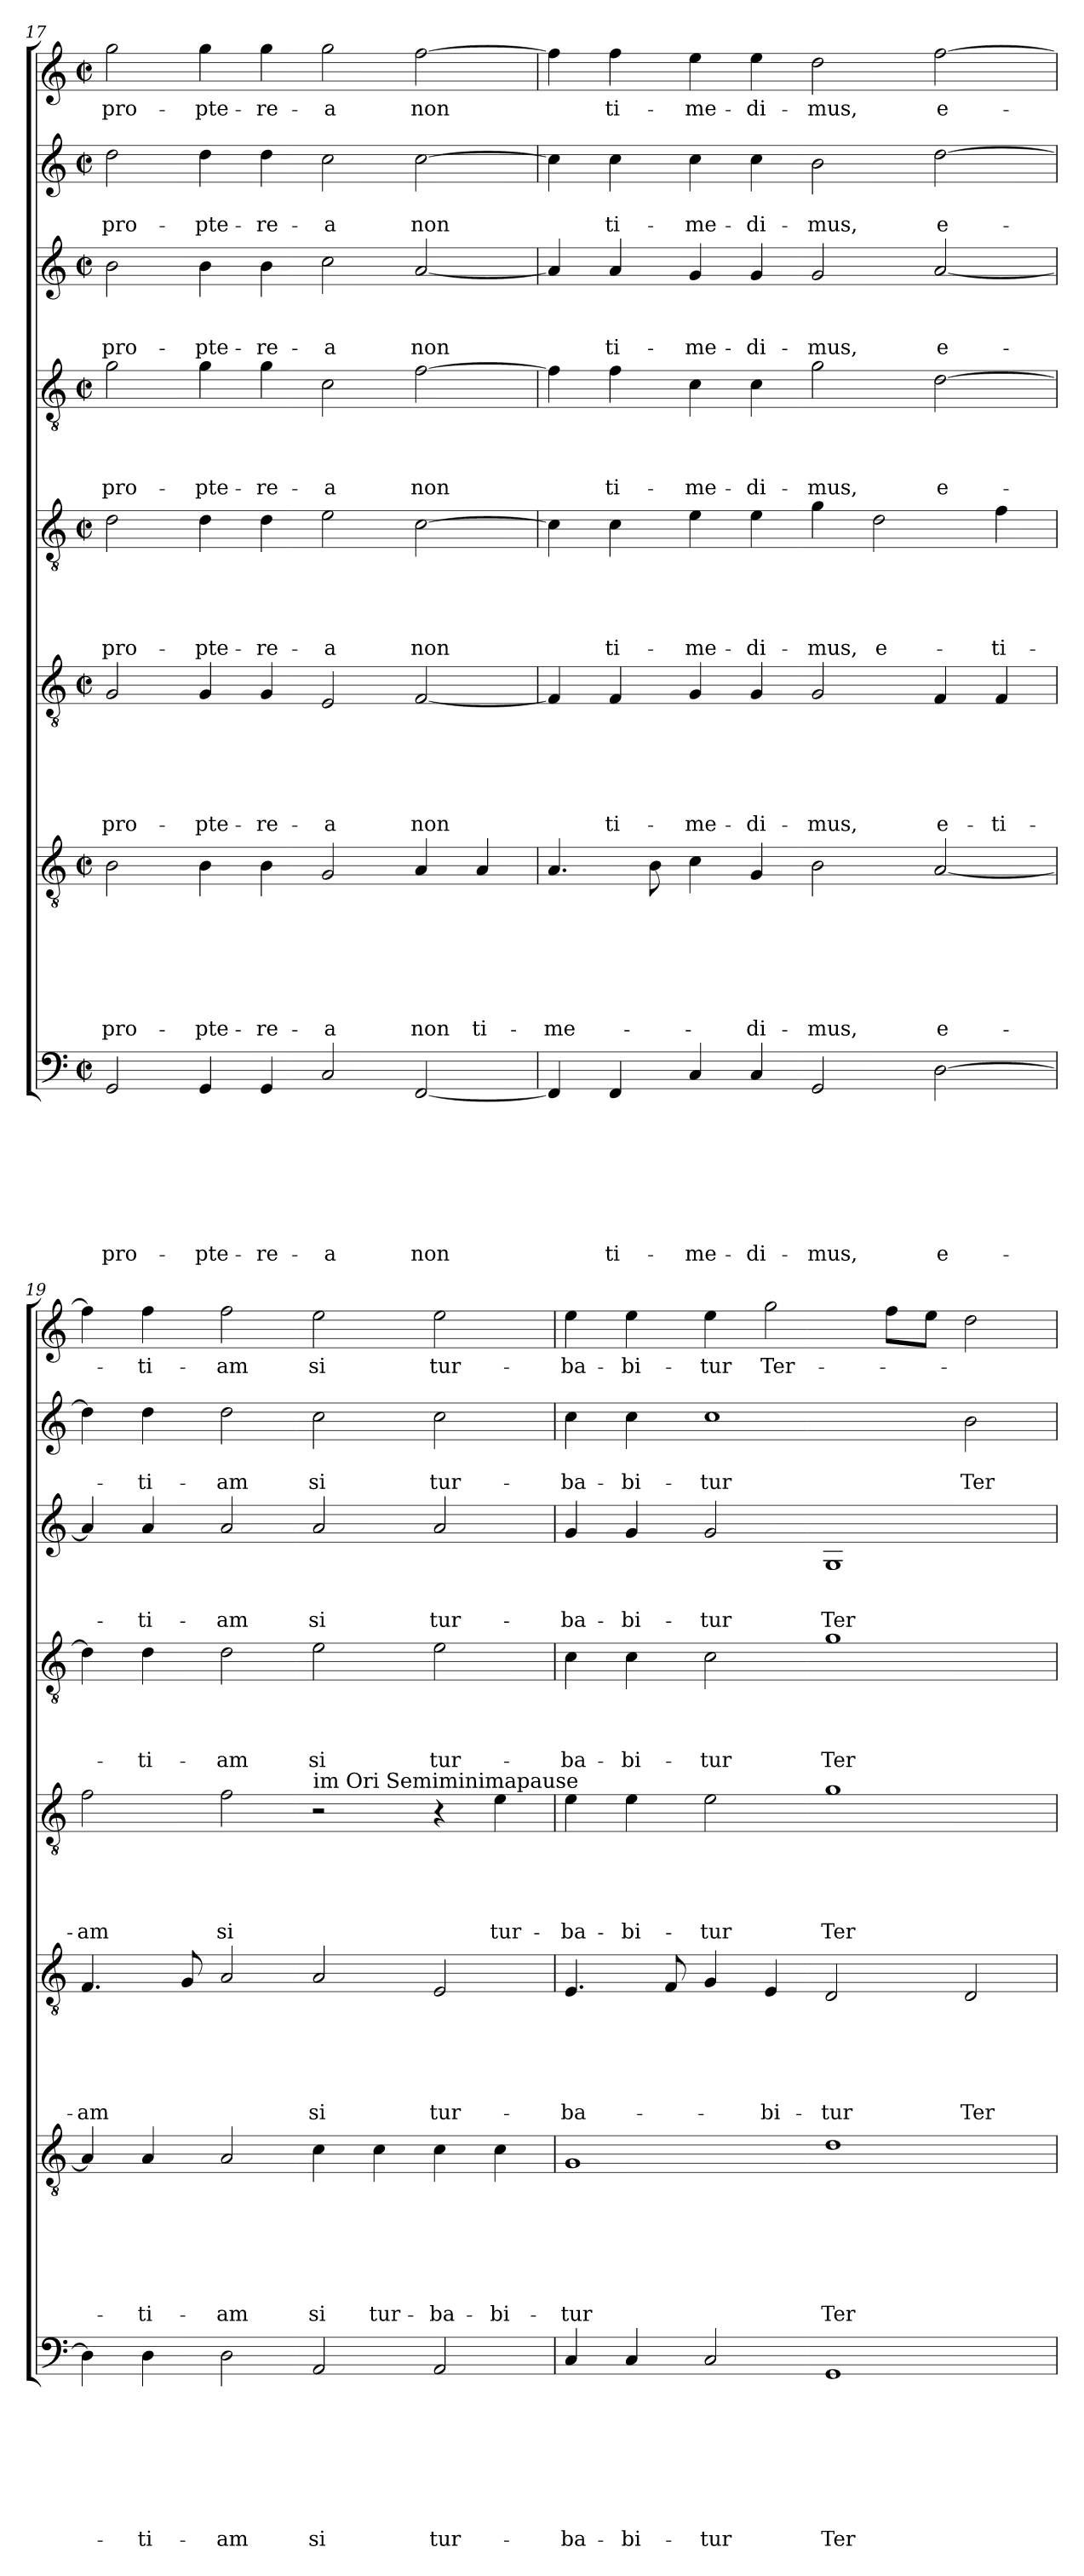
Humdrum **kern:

**kern	**text	**text	**text	**text	**text	**text	**text	**text	**kern	**text	**text	**text	**text	**text	**text	**text	**kern	**text	**text	**text	**text	**text	**text	**kern	**text	**text	**text	**text	**text	**kern	**text	**text	**text	**text	**kern	**text	**text	**text	**kern	**text	**text	**kern	**text
*part8	*part8	*part8	*part8	*part8	*part8	*part8	*part8	*part8	*part7	*part7	*part7	*part7	*part7	*part7	*part7	*part7	*part6	*part6	*part6	*part6	*part6	*part6	*part6	*part5	*part5	*part5	*part5	*part5	*part5	*part4	*part4	*part4	*part4	*part4	*part3	*part3	*part3	*part3	*part2	*part2	*part2	*part1	*part1
*staff8	*staff8	*staff8	*staff8	*staff8	*staff8	*staff8	*staff8	*staff8	*staff7	*staff7	*staff7	*staff7	*staff7	*staff7	*staff7	*staff7	*staff6	*staff6	*staff6	*staff6	*staff6	*staff6	*staff6	*staff5	*staff5	*staff5	*staff5	*staff5	*staff5	*staff4	*staff4	*staff4	*staff4	*staff4	*staff3	*staff3	*staff3	*staff3	*staff2	*staff2	*staff2	*staff1	*staff1
*clefF4	*	*	*	*	*	*	*	*	*clefGv2	*	*	*	*	*	*	*	*clefGv2	*	*	*	*	*	*	*clefGv2	*	*	*	*	*	*clefGv2	*	*	*	*	*clefG2	*	*	*	*clefG2	*	*	*clefG2	*
*k[]	*	*	*	*	*	*	*	*	*k[]	*	*	*	*	*	*	*	*k[]	*	*	*	*	*	*	*k[]	*	*	*	*	*	*k[]	*	*	*	*	*k[]	*	*	*	*k[]	*	*	*k[]	*
*C:	*	*	*	*	*	*	*	*	*C:	*	*	*	*	*	*	*	*C:	*	*	*	*	*	*	*C:	*	*	*	*	*	*C:	*	*	*	*	*C:	*	*	*	*C:	*	*	*C:	*
*M2/2	*	*	*	*	*	*	*	*	*M2/2	*	*	*	*	*	*	*	*M2/2	*	*	*	*	*	*	*M2/2	*	*	*	*	*	*M2/2	*	*	*	*	*M2/2	*	*	*	*M2/2	*	*	*M2/2	*
*met(c|)	*	*	*	*	*	*	*	*	*met(c|)	*	*	*	*	*	*	*	*met(c|)	*	*	*	*	*	*	*met(c|)	*	*	*	*	*	*met(c|)	*	*	*	*	*met(c|)	*	*	*	*met(c|)	*	*	*met(c|)	*
=17	=17	=17	=17	=17	=17	=17	=17	=17	=17	=17	=17	=17	=17	=17	=17	=17	=17	=17	=17	=17	=17	=17	=17	=17	=17	=17	=17	=17	=17	=17	=17	=17	=17	=17	=17	=17	=17	=17	=17	=17	=17	=17	=17
!	!	!	!	!	!	!	!	!LO:LY:b	!	!	!	!	!	!	!	!LO:LY:b	!	!	!	!	!	!	!LO:LY:b	!	!	!	!	!	!LO:LY:b	!	!	!	!	!LO:LY:b	!	!	!	!LO:LY:b	!	!	!LO:LY:b	!	!LO:LY:b
2GG/	.	.	.	.	.	.	.	pro-	2B\	.	.	.	.	.	.	pro-	2G/	.	.	.	.	.	pro-	2d\	.	.	.	.	pro-	2g\	.	.	.	pro-	2b\	.	.	pro-	2dd\	.	pro-	2gg\	pro-
!	!	!	!	!	!	!	!	!LO:LY:b	!	!	!	!	!	!	!	!LO:LY:b	!	!	!	!	!	!	!LO:LY:b	!	!	!	!	!	!LO:LY:b	!	!	!	!	!LO:LY:b	!	!	!	!LO:LY:b	!	!	!LO:LY:b	!	!LO:LY:b
4GG/	.	.	.	.	.	.	.	-pte-	4B\	.	.	.	.	.	.	-pte-	4G/	.	.	.	.	.	-pte-	4d\	.	.	.	.	-pte-	4g\	.	.	.	-pte-	4b\	.	.	-pte-	4dd\	.	-pte-	4gg\	-pte-
!	!	!	!	!	!	!	!	!LO:LY:b	!	!	!	!	!	!	!	!LO:LY:b	!	!	!	!	!	!	!LO:LY:b	!	!	!	!	!	!LO:LY:b	!	!	!	!	!LO:LY:b	!	!	!	!LO:LY:b	!	!	!LO:LY:b	!	!LO:LY:b
4GG/	.	.	.	.	.	.	.	-re-	4B\	.	.	.	.	.	.	-re-	4G/	.	.	.	.	.	-re-	4d\	.	.	.	.	-re-	4g\	.	.	.	-re-	4b\	.	.	-re-	4dd\	.	-re-	4gg\	-re-
!	!	!	!	!	!	!	!	!LO:LY:b	!	!	!	!	!	!	!	!LO:LY:b	!	!	!	!	!	!	!LO:LY:b	!	!	!	!	!	!LO:LY:b	!	!	!	!	!LO:LY:b	!	!	!	!LO:LY:b	!	!	!LO:LY:b	!	!LO:LY:b
2C/	.	.	.	.	.	.	.	-a	2G/	.	.	.	.	.	.	-a	2E/	.	.	.	.	.	-a	2e\	.	.	.	.	-a	2c\	.	.	.	-a	2cc\	.	.	-a	2cc\	.	-a	2gg\	-a
!	!	!	!	!	!	!	!	!LO:LY:b	!	!	!	!	!	!	!	!LO:LY:b	!	!	!	!	!	!	!LO:LY:b	!	!	!	!	!	!LO:LY:b	!	!	!	!	!LO:LY:b	!	!	!	!LO:LY:b	!	!	!LO:LY:b	!	!LO:LY:b
[2FF/	.	.	.	.	.	.	.	non	4A/	.	.	.	.	.	.	non	[2F/	.	.	.	.	.	non	[2c\	.	.	.	.	non	[2f\	.	.	.	non	[2a/	.	.	non	[2cc\	.	non	[2ff\	non
!	!	!	!	!	!	!	!	!	!	!	!	!	!	!	!	!LO:LY:b	!	!	!	!	!	!	!	!	!	!	!	!	!	!	!	!	!	!	!	!	!	!	!	!	!	!	!
.	.	.	.	.	.	.	.	.	4A/	.	.	.	.	.	.	ti-	.	.	.	.	.	.	.	.	.	.	.	.	.	.	.	.	.	.	.	.	.	.	.	.	.	.	.
=18	=18	=18	=18	=18	=18	=18	=18	=18	=18	=18	=18	=18	=18	=18	=18	=18	=18	=18	=18	=18	=18	=18	=18	=18	=18	=18	=18	=18	=18	=18	=18	=18	=18	=18	=18	=18	=18	=18	=18	=18	=18	=18	=18
!	!	!	!	!	!	!	!	!	!	!	!	!	!	!	!	!LO:LY:b	!	!	!	!	!	!	!	!	!	!	!	!	!	!	!	!	!	!	!	!	!	!	!	!	!	!	!
4FF/]	.	.	.	.	.	.	.	.	4.A/	.	.	.	.	.	.	-me-	4F/]	.	.	.	.	.	.	4c\]	.	.	.	.	.	4f\]	.	.	.	.	4a/]	.	.	.	4cc\]	.	.	4ff\]	.
!	!	!	!	!	!	!	!	!LO:LY:b	!	!	!	!	!	!	!	!	!	!	!	!	!	!	!LO:LY:b	!	!	!	!	!	!LO:LY:b	!	!	!	!	!LO:LY:b	!	!	!	!LO:LY:b	!	!	!LO:LY:b	!	!LO:LY:b
4FF/	.	.	.	.	.	.	.	ti-	.	.	.	.	.	.	.	.	4F/	.	.	.	.	.	ti-	4c\	.	.	.	.	ti-	4f\	.	.	.	ti-	4a/	.	.	ti-	4cc\	.	ti-	4ff\	ti-
.	.	.	.	.	.	.	.	.	8B\	.	.	.	.	.	.	.	.	.	.	.	.	.	.	.	.	.	.	.	.	.	.	.	.	.	.	.	.	.	.	.	.	.	.
!	!	!	!	!	!	!	!	!LO:LY:b	!	!	!	!	!	!	!	!	!	!	!	!	!	!	!LO:LY:b	!	!	!	!	!	!LO:LY:b	!	!	!	!	!LO:LY:b	!	!	!	!LO:LY:b	!	!	!LO:LY:b	!	!LO:LY:b
4C/	.	.	.	.	.	.	.	-me-	4c\	.	.	.	.	.	.	.	4G/	.	.	.	.	.	-me-	4e\	.	.	.	.	-me-	4c\	.	.	.	-me-	4g/	.	.	-me-	4cc\	.	-me-	4ee\	-me-
!	!	!	!	!	!	!	!	!LO:LY:b	!	!	!	!	!	!	!	!LO:LY:b	!	!	!	!	!	!	!LO:LY:b	!	!	!	!	!	!LO:LY:b	!	!	!	!	!LO:LY:b	!	!	!	!LO:LY:b	!	!	!LO:LY:b	!	!LO:LY:b
4C/	.	.	.	.	.	.	.	-di-	4G/	.	.	.	.	.	.	-di-	4G/	.	.	.	.	.	-di-	4e\	.	.	.	.	-di-	4c\	.	.	.	-di-	4g/	.	.	-di-	4cc\	.	-di-	4ee\	-di-
!	!	!	!	!	!	!	!	!LO:LY:b	!	!	!	!	!	!	!	!LO:LY:b	!	!	!	!	!	!	!LO:LY:b	!	!	!	!	!	!LO:LY:b	!	!	!	!	!LO:LY:b	!	!	!	!LO:LY:b	!	!	!LO:LY:b	!	!LO:LY:b
2GG/	.	.	.	.	.	.	.	-mus,	2B\	.	.	.	.	.	.	-mus,	2G/	.	.	.	.	.	-mus,	4g\	.	.	.	.	-mus,	2g\	.	.	.	-mus,	2g/	.	.	-mus,	2b\	.	-mus,	2dd\	-mus,
!	!	!	!	!	!	!	!	!	!	!	!	!	!	!	!	!	!	!	!	!	!	!	!	!	!	!	!	!	!LO:LY:b	!	!	!	!	!	!	!	!	!	!	!	!	!	!
.	.	.	.	.	.	.	.	.	.	.	.	.	.	.	.	.	.	.	.	.	.	.	.	2d\	.	.	.	.	e-	.	.	.	.	.	.	.	.	.	.	.	.	.	.
!	!	!	!	!	!	!	!	!LO:LY:b	!	!	!	!	!	!	!	!LO:LY:b	!	!	!	!	!	!	!LO:LY:b	!	!	!	!	!	!	!	!	!	!	!LO:LY:b	!	!	!	!LO:LY:b	!	!	!LO:LY:b	!	!LO:LY:b
[2D\	.	.	.	.	.	.	.	e-	[2A/	.	.	.	.	.	.	e-	4F/	.	.	.	.	.	e-	.	.	.	.	.	.	[2d\	.	.	.	e-	[2a/	.	.	e-	[2dd\	.	e-	[2ff\	e-
!	!	!	!	!	!	!	!	!	!	!	!	!	!	!	!	!	!	!	!	!	!	!	!LO:LY:b	!	!	!	!	!	!LO:LY:b	!	!	!	!	!	!	!	!	!	!	!	!	!	!
.	.	.	.	.	.	.	.	.	.	.	.	.	.	.	.	.	4F/	.	.	.	.	.	-ti-	4f\	.	.	.	.	-ti-	.	.	.	.	.	.	.	.	.	.	.	.	.	.
=19	=19	=19	=19	=19	=19	=19	=19	=19	=19	=19	=19	=19	=19	=19	=19	=19	=19	=19	=19	=19	=19	=19	=19	=19	=19	=19	=19	=19	=19	=19	=19	=19	=19	=19	=19	=19	=19	=19	=19	=19	=19	=19	=19
!	!	!	!	!	!	!	!	!	!	!	!	!	!	!	!	!	!	!	!	!	!	!	!LO:LY:b	!	!	!	!	!	!LO:LY:b	!	!	!	!	!	!	!	!	!	!	!	!	!	!
4D\]	.	.	.	.	.	.	.	.	4A/]	.	.	.	.	.	.	.	4.F/	.	.	.	.	.	-am	2f\	.	.	.	.	-am	4d\]	.	.	.	.	4a/]	.	.	.	4dd\]	.	.	4ff\]	.
!	!	!	!	!	!	!	!	!LO:LY:b	!	!	!	!	!	!	!	!LO:LY:b	!	!	!	!	!	!	!	!	!	!	!	!	!	!	!	!	!	!LO:LY:b	!	!	!	!LO:LY:b	!	!	!LO:LY:b	!	!LO:LY:b
4D\	.	.	.	.	.	.	.	-ti-	4A/	.	.	.	.	.	.	-ti-	.	.	.	.	.	.	.	.	.	.	.	.	.	4d\	.	.	.	-ti-	4a/	.	.	-ti-	4dd\	.	-ti-	4ff\	-ti-
.	.	.	.	.	.	.	.	.	.	.	.	.	.	.	.	.	8G/	.	.	.	.	.	.	.	.	.	.	.	.	.	.	.	.	.	.	.	.	.	.	.	.	.	.
!	!	!	!	!	!	!	!	!LO:LY:b	!	!	!	!	!	!	!	!LO:LY:b	!	!	!	!	!	!	!	!	!	!	!	!	!LO:LY:b	!	!	!	!	!LO:LY:b	!	!	!	!LO:LY:b	!	!	!LO:LY:b	!	!LO:LY:b
2D\	.	.	.	.	.	.	.	-am	2A/	.	.	.	.	.	.	-am	2A/	.	.	.	.	.	.	2f\	.	.	.	.	si	2d\	.	.	.	-am	2a/	.	.	-am	2dd\	.	-am	2ff\	-am
!	!	!	!	!	!	!	!	!	!	!	!	!	!	!	!	!	!	!	!	!	!	!	!	!LO:TX:a:t=im Ori Semiminimapause	!	!	!	!	!	!	!	!	!	!	!	!	!	!	!	!	!	!	!
!	!	!	!	!	!	!	!	!LO:LY:b	!	!	!	!	!	!	!	!LO:LY:b	!	!	!	!	!	!	!LO:LY:b	!	!	!	!	!	!	!	!	!	!	!LO:LY:b	!	!	!	!LO:LY:b	!	!	!LO:LY:b	!	!LO:LY:b
2AA/	.	.	.	.	.	.	.	si	4c\	.	.	.	.	.	.	si	2A/	.	.	.	.	.	si	2r	.	.	.	.	.	2e\	.	.	.	si	2a/	.	.	si	2cc\	.	si	2ee\	si
!	!	!	!	!	!	!	!	!	!	!	!	!	!	!	!	!LO:LY:b	!	!	!	!	!	!	!	!	!	!	!	!	!	!	!	!	!	!	!	!	!	!	!	!	!	!	!
.	.	.	.	.	.	.	.	.	4c\	.	.	.	.	.	.	tur-	.	.	.	.	.	.	.	.	.	.	.	.	.	.	.	.	.	.	.	.	.	.	.	.	.	.	.
!	!	!	!	!	!	!	!	!LO:LY:b	!	!	!	!	!	!	!	!LO:LY:b	!	!	!	!	!	!	!LO:LY:b	!	!	!	!	!	!	!	!	!	!	!LO:LY:b	!	!	!	!LO:LY:b	!	!	!LO:LY:b	!	!LO:LY:b
2AA/	.	.	.	.	.	.	.	tur-	4c\	.	.	.	.	.	.	-ba-	2E/	.	.	.	.	.	tur-	4r	.	.	.	.	.	2e\	.	.	.	tur-	2a/	.	.	tur-	2cc\	.	tur-	2ee\	tur-
!	!	!	!	!	!	!	!	!	!	!	!	!	!	!	!	!LO:LY:b	!	!	!	!	!	!	!	!	!	!	!	!	!LO:LY:b	!	!	!	!	!	!	!	!	!	!	!	!	!	!
.	.	.	.	.	.	.	.	.	4c\	.	.	.	.	.	.	-bi-	.	.	.	.	.	.	.	4e\	.	.	.	.	tur-	.	.	.	.	.	.	.	.	.	.	.	.	.	.
=20	=20	=20	=20	=20	=20	=20	=20	=20	=20	=20	=20	=20	=20	=20	=20	=20	=20	=20	=20	=20	=20	=20	=20	=20	=20	=20	=20	=20	=20	=20	=20	=20	=20	=20	=20	=20	=20	=20	=20	=20	=20	=20	=20
!	!	!	!	!	!	!	!	!LO:LY:b	!	!	!	!	!	!	!	!LO:LY:b	!	!	!	!	!	!	!LO:LY:b	!	!	!	!	!	!LO:LY:b	!	!	!	!	!LO:LY:b	!	!	!	!LO:LY:b	!	!	!LO:LY:b	!	!LO:LY:b
4C/	.	.	.	.	.	.	.	-ba-	1G	.	.	.	.	.	.	-tur	4.E/	.	.	.	.	.	-ba-	4e\	.	.	.	.	-ba-	4c\	.	.	.	-ba-	4g/	.	.	-ba-	4cc\	.	-ba-	4ee\	-ba-
!	!	!	!	!	!	!	!	!LO:LY:b	!	!	!	!	!	!	!	!	!	!	!	!	!	!	!	!	!	!	!	!	!LO:LY:b	!	!	!	!	!LO:LY:b	!	!	!	!LO:LY:b	!	!	!LO:LY:b	!	!LO:LY:b
4C/	.	.	.	.	.	.	.	-bi-	.	.	.	.	.	.	.	.	.	.	.	.	.	.	.	4e\	.	.	.	.	-bi-	4c\	.	.	.	-bi-	4g/	.	.	-bi-	4cc\	.	-bi-	4ee\	-bi-
.	.	.	.	.	.	.	.	.	.	.	.	.	.	.	.	.	8F/	.	.	.	.	.	.	.	.	.	.	.	.	.	.	.	.	.	.	.	.	.	.	.	.	.	.
!	!	!	!	!	!	!	!	!LO:LY:b	!	!	!	!	!	!	!	!	!	!	!	!	!	!	!	!	!	!	!	!	!LO:LY:b	!	!	!	!	!LO:LY:b	!	!	!	!LO:LY:b	!	!	!LO:LY:b	!	!LO:LY:b
2C/	.	.	.	.	.	.	.	-tur	.	.	.	.	.	.	.	.	4G/	.	.	.	.	.	.	2e\	.	.	.	.	-tur	2c\	.	.	.	-tur	2g/	.	.	-tur	1cc	.	-tur	4ee\	-tur
!	!	!	!	!	!	!	!	!	!	!	!	!	!	!	!	!	!	!	!	!	!	!	!LO:LY:b	!	!	!	!	!	!	!	!	!	!	!	!	!	!	!	!	!	!	!	!LO:LY:b
.	.	.	.	.	.	.	.	.	.	.	.	.	.	.	.	.	4E/	.	.	.	.	.	-bi-	.	.	.	.	.	.	.	.	.	.	.	.	.	.	.	.	.	.	2gg\	Ter-
!	!	!	!	!	!	!	!	!LO:LY:b	!	!	!	!	!	!	!	!LO:LY:b	!	!	!	!	!	!	!LO:LY:b	!	!	!	!	!	!LO:LY:b	!	!	!	!	!LO:LY:b	!	!	!	!LO:LY:b	!	!	!	!	!
1GG	.	.	.	.	.	.	.	Ter-	1d	.	.	.	.	.	.	Ter-	2D/	.	.	.	.	.	-tur	1g	.	.	.	.	Ter-	1g	.	.	.	Ter-	1G	.	.	Ter-	.	.	.	.	.
.	.	.	.	.	.	.	.	.	.	.	.	.	.	.	.	.	.	.	.	.	.	.	.	.	.	.	.	.	.	.	.	.	.	.	.	.	.	.	.	.	.	8ff\L	.
.	.	.	.	.	.	.	.	.	.	.	.	.	.	.	.	.	.	.	.	.	.	.	.	.	.	.	.	.	.	.	.	.	.	.	.	.	.	.	.	.	.	8ee\J	.
!	!	!	!	!	!	!	!	!	!	!	!	!	!	!	!	!	!	!	!	!	!	!	!LO:LY:b	!	!	!	!	!	!	!	!	!	!	!	!	!	!	!	!	!	!LO:LY:b	!	!
.	.	.	.	.	.	.	.	.	.	.	.	.	.	.	.	.	2D/	.	.	.	.	.	Ter-	.	.	.	.	.	.	.	.	.	.	.	.	.	.	.	2b\	.	Ter-	2dd\	.
=	=	=	=	=	=	=	=	=	=	=	=	=	=	=	=	=	=	=	=	=	=	=	=	=	=	=	=	=	=	=	=	=	=	=	=	=	=	=	=	=	=	=	=
*-	*-	*-	*-	*-	*-	*-	*-	*-	*-	*-	*-	*-	*-	*-	*-	*-	*-	*-	*-	*-	*-	*-	*-	*-	*-	*-	*-	*-	*-	*-	*-	*-	*-	*-	*-	*-	*-	*-	*-	*-	*-	*-	*-
